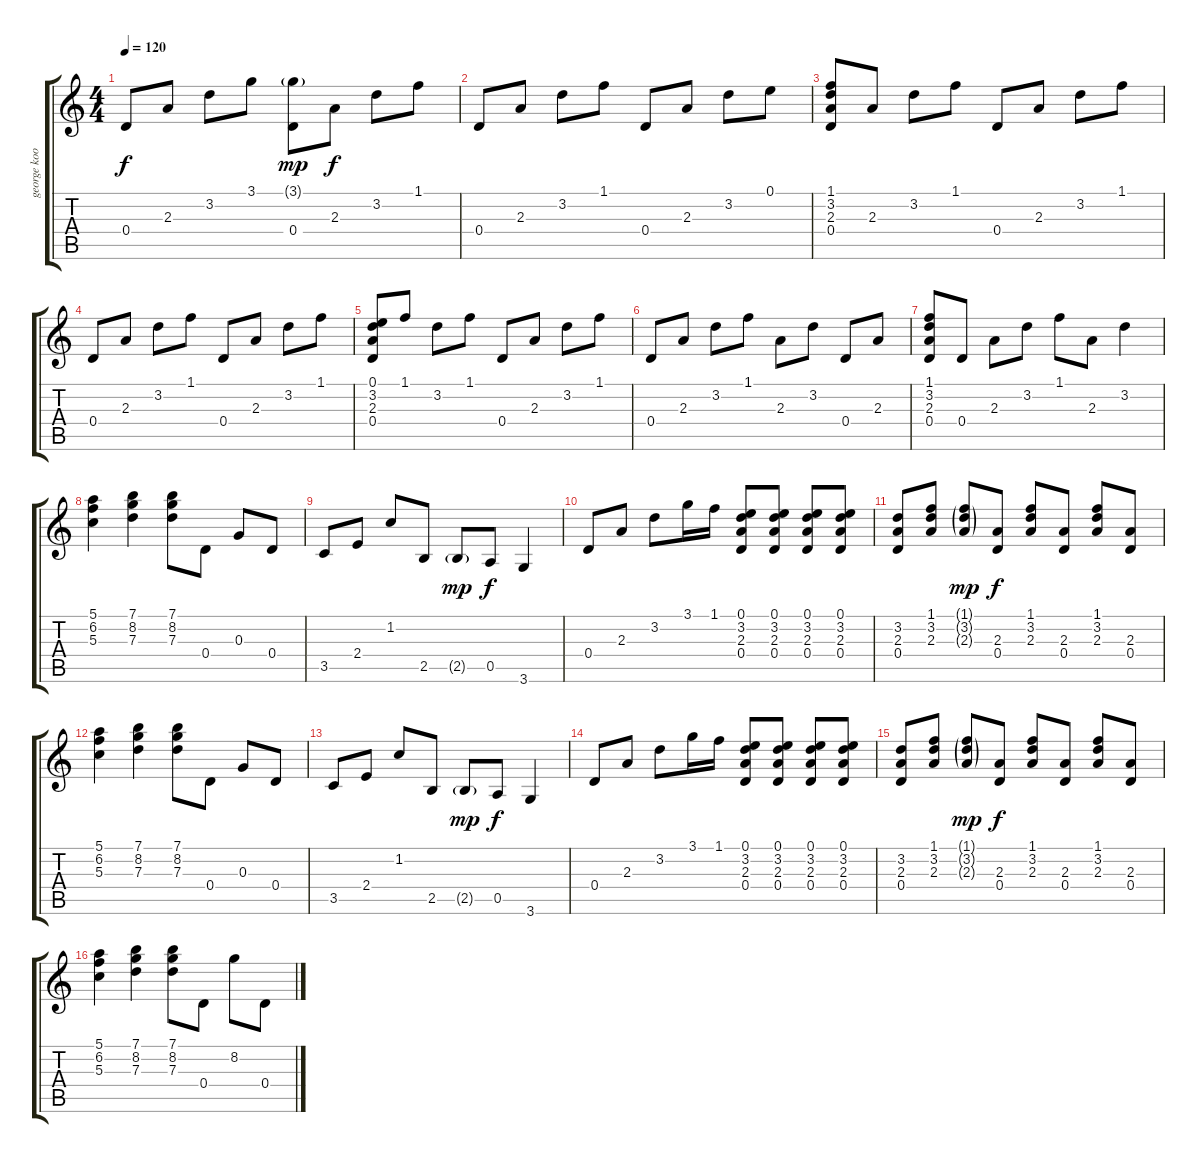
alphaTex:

\track ("george kooymans" "george koo") {instrument acousticguitarnylon}
\staff {score tabs}
\tuning (E4 B3 G3 D3 A2 E2) {hide}
\ts (4 4)
\tempo 120
\clef g2
\ks c
0.4.8{dy f} 2.3.8 3.2.8 3.1.8 (3.1{g} 0.4).8{dy mp} 2.3.8{dy f} 3.2.8 1.1.8 |
0.4.8 2.3.8 3.2.8 1.1.8 0.4.8 2.3.8 3.2.8 0.1.8 |
(1.1 3.2 2.3 0.4).8 2.3.8 3.2.8 1.1.8 0.4.8 2.3.8 3.2.8 1.1.8 |
0.4.8 2.3.8 3.2.8 1.1.8 0.4.8 2.3.8 3.2.8 1.1.8 |
(0.1 3.2 2.3 0.4).8 1.1.8 3.2.8 1.1.8 0.4.8 2.3.8 3.2.8 1.1.8 |
0.4.8 2.3.8 3.2.8 1.1.8 2.3.8 3.2.8 0.4.8 2.3.8 |
(1.1 3.2 2.3 0.4).8 0.4.8 2.3.8 3.2.8 1.1.8 2.3.8 3.2.4 |
(5.1 6.2 5.3).4 (7.1 8.2 7.3).4 (7.1 8.2 7.3).8 0.4.8 0.3.8 0.4.8 |
3.5.8 2.4.8 1.2.8 2.5.8 2.5{g}.8{dy mp} 0.5.8{dy f} 3.6.4 |
0.4.8 2.3.8 3.2.8 3.1.16 1.1.16 (0.1 3.2 2.3 0.4).8 (0.1 3.2 2.3 0.4).8 (0.1 3.2 2.3 0.4).8 (0.1 3.2 2.3 0.4).8 |
(3.2 2.3 0.4).8 (1.1 3.2 2.3).8 (1.1{g} 3.2{g} 2.3{g}).8{dy mp} (2.3 0.4).8{dy f} (1.1 3.2 2.3).8 (2.3 0.4).8 (1.1 3.2 2.3).8 (2.3 0.4).8 |
(5.1 6.2 5.3).4 (7.1 8.2 7.3).4 (7.1 8.2 7.3).8 0.4.8 0.3.8 0.4.8 |
3.5.8 2.4.8 1.2.8 2.5.8 2.5{g}.8{dy mp} 0.5.8{dy f} 3.6.4 |
0.4.8 2.3.8 3.2.8 3.1.16 1.1.16 (0.1 3.2 2.3 0.4).8 (0.1 3.2 2.3 0.4).8 (0.1 3.2 2.3 0.4).8 (0.1 3.2 2.3 0.4).8 |
(3.2 2.3 0.4).8 (1.1 3.2 2.3).8 (1.1{g} 3.2{g} 2.3{g}).8{dy mp} (2.3 0.4).8{dy f} (1.1 3.2 2.3).8 (2.3 0.4).8 (1.1 3.2 2.3).8 (2.3 0.4).8 |
(5.1 6.2 5.3).4 (7.1 8.2 7.3).4 (7.1 8.2 7.3).8 0.4.8 8.2.8 0.4.8
